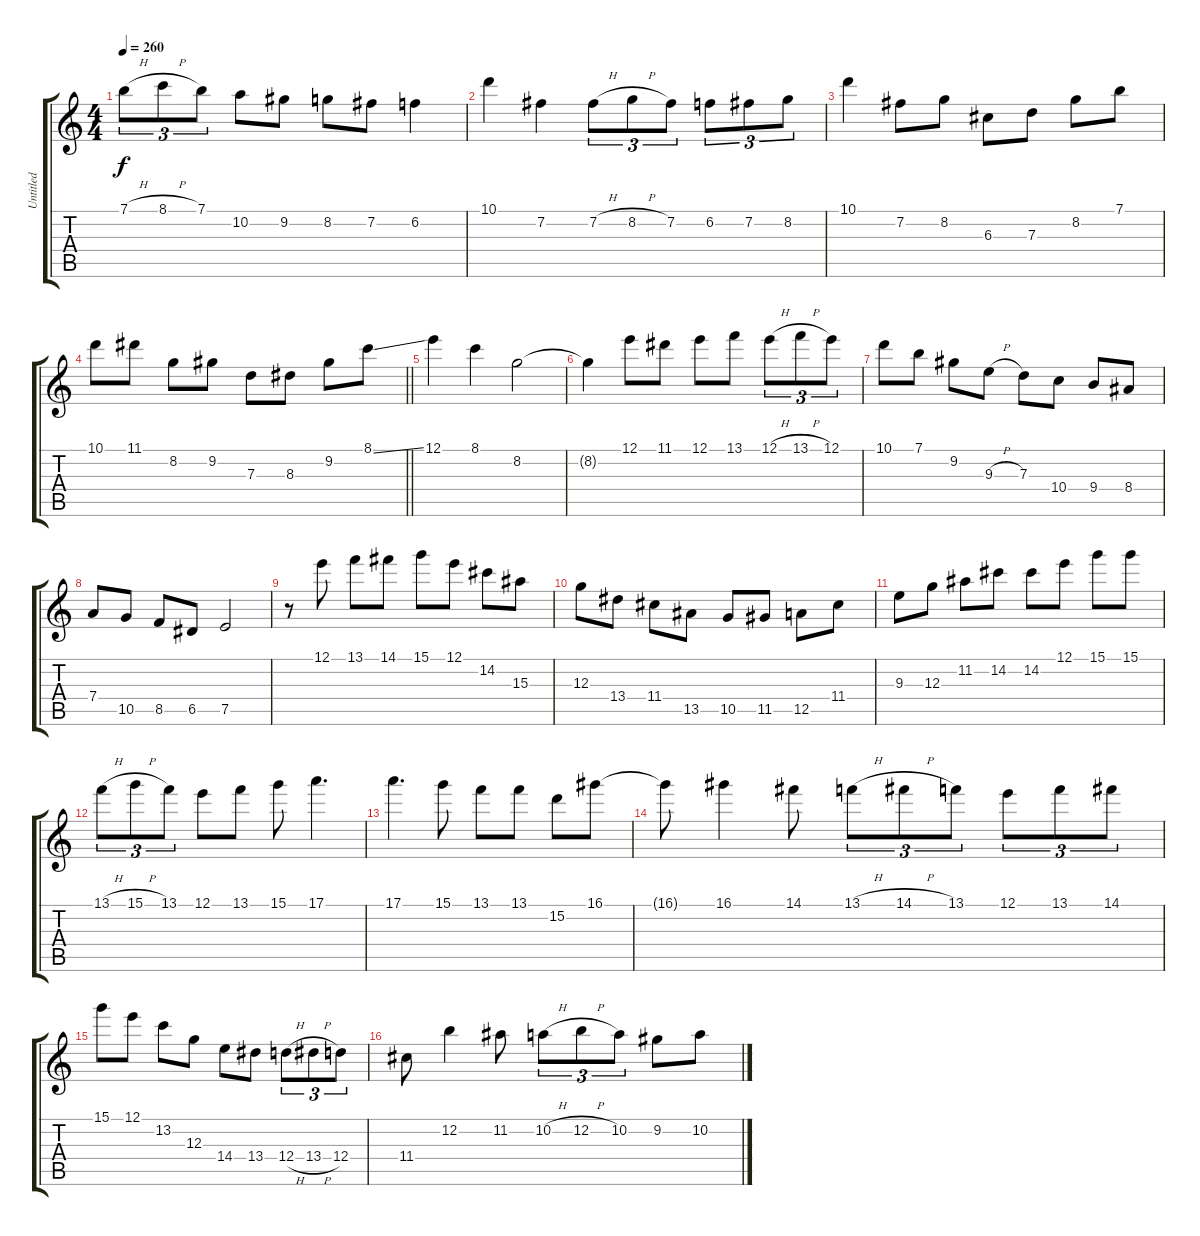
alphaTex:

\track ("Untitled" "Untitled") {instrument acousticguitarsteel}
\staff {score tabs}
\tuning (E4 B3 G3 D3 A2 E2) {hide}
\ts (4 4)
\tempo 260
\clef g2
\ks c
7.1{h}.8{tu (3 2) dy f} 8.1{h}.8{tu (3 2)} 7.1.8{tu (3 2)} 10.2.8 9.2.8 8.2.8 7.2.8 6.2.4 |
10.1.4 7.2.4 7.2{h}.8{tu (3 2)} 8.2{h}.8{tu (3 2)} 7.2.8{tu (3 2)} 6.2.8{tu (3 2)} 7.2.8{tu (3 2)} 8.2.8{tu (3 2)} |
10.1.4 7.2.8 8.2.8 6.3.8 7.3.8 8.2.8 7.1.8 |
\barLineRight lightlight
10.1.8 11.1.8 8.2.8 9.2.8 7.3.8 8.3.8 9.2.8 8.1{ss}.8 |
12.1.4 8.1.4 8.2.2 |
8.2{t}.4 12.1.8 11.1.8 12.1.8 13.1.8 12.1{h}.8{tu (3 2)} 13.1{h}.8{tu (3 2)} 12.1.8{tu (3 2)} |
10.1.8 7.1.8 9.2.8 9.3{h}.8 7.3.8 10.4.8 9.4.8 8.4.8 |
7.4.8 10.5.8 8.5.8 6.5.8 7.5.2 |
r.8 12.1.8 13.1.8 14.1.8 15.1.8 12.1.8 14.2.8 15.3.8 |
12.3.8 13.4.8 11.4.8 13.5.8 10.5.8 11.5.8 12.5.8 11.4.8 |
9.3.8 12.3.8 11.2.8 14.2.8 14.2.8 12.1.8 15.1.8 15.1.8 |
13.1{h}.8{tu (3 2)} 15.1{h}.8{tu (3 2)} 13.1.8{tu (3 2)} 12.1.8 13.1.8 15.1.8 17.1.4{d} |
17.1.4{d} 15.1.8 13.1.8 13.1.8 15.2.8 16.1.8 |
16.1{t}.8 16.1.4 14.1.8 13.1{h}.8{tu (3 2)} 14.1{h}.8{tu (3 2)} 13.1.8{tu (3 2)} 12.1.8{tu (3 2)} 13.1.8{tu (3 2)} 14.1.8{tu (3 2)} |
15.1.8 12.1.8 13.2.8 12.3.8 14.4.8 13.4.8 12.4{h}.8{tu (3 2)} 13.4{h}.8{tu (3 2)} 12.4.8{tu (3 2)} |
11.4.8 12.2.4 11.2.8 10.2{h}.8{tu (3 2)} 12.2{h}.8{tu (3 2)} 10.2.8{tu (3 2)} 9.2.8 10.2.8
